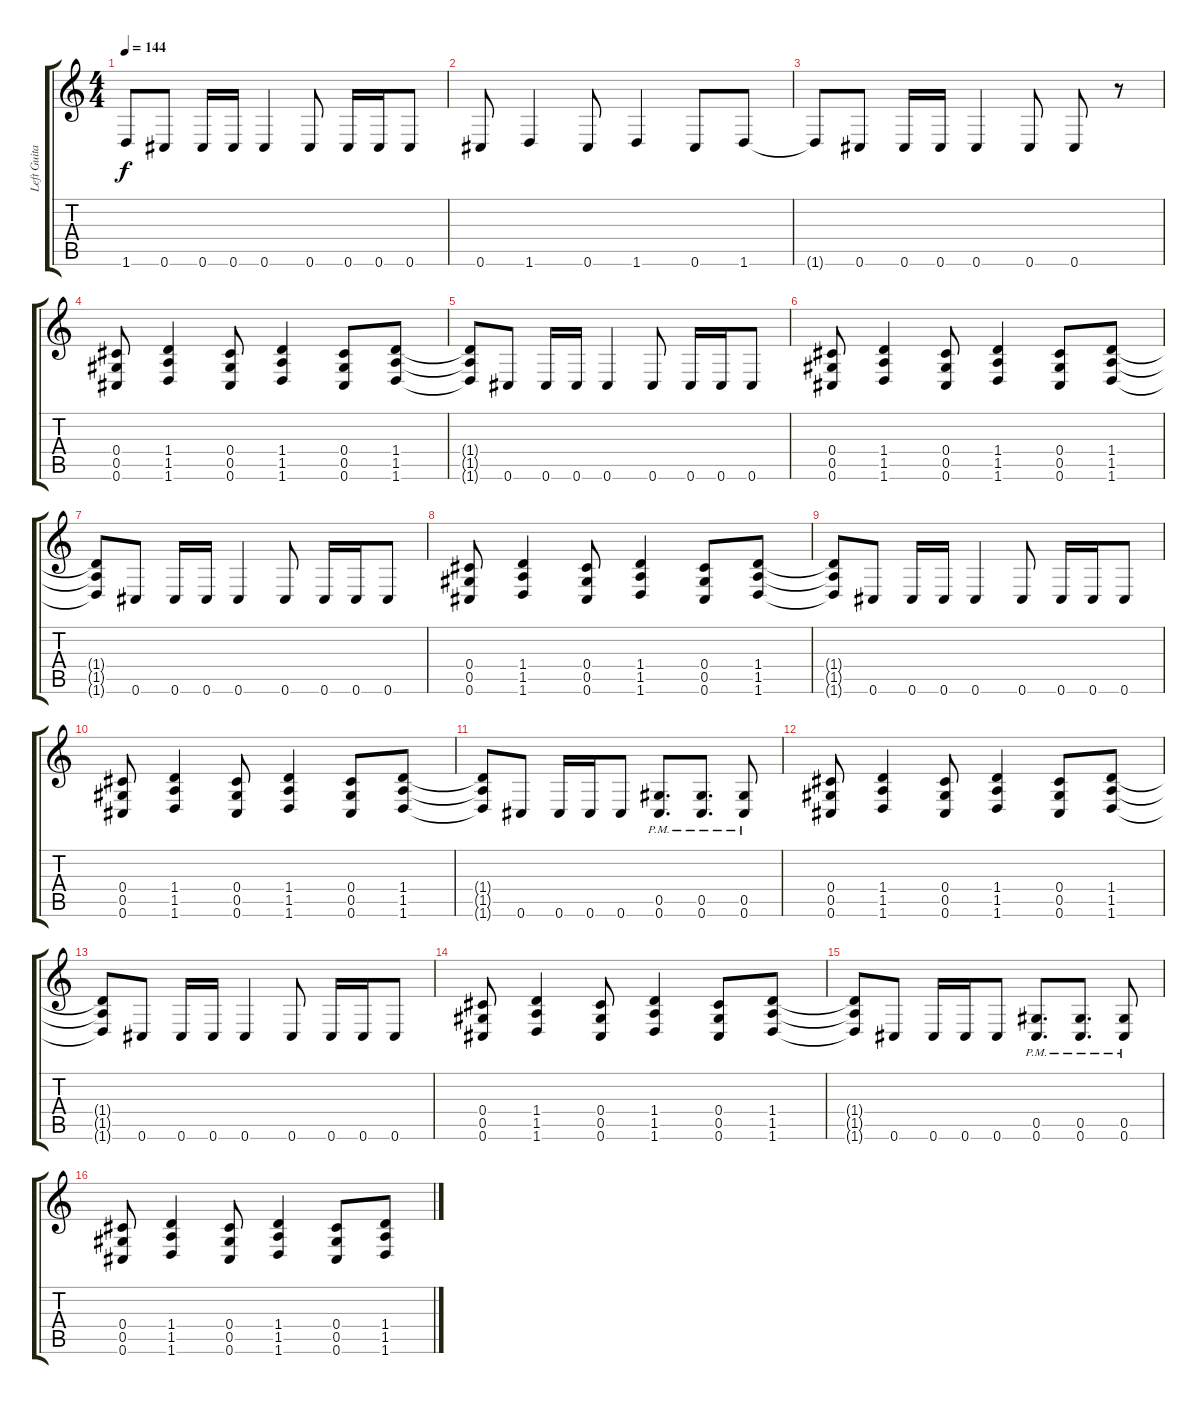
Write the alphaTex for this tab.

\track ("Left Guitar" "Left Guita") {instrument distortionguitar}
\staff {score tabs}
\tuning (Eb4 Bb3 Gb3 Db3 Ab2 Db2) {hide}
\ts (4 4)
\tempo 144
\clef g2
\ks c
1.6{t}.8{dy f} 0.6.8 0.6.16 0.6.16 0.6.4 0.6.8 0.6.16 0.6.16 0.6.8 |
0.6.8 1.6.4 0.6.8 1.6.4 0.6.8 1.6.8 |
1.6{t}.8 0.6.8 0.6.16 0.6.16 0.6.4 0.6.8 0.6.8 r.8 |
(0.4 0.5 0.6).8 (1.4 1.5 1.6).4 (0.4 0.5 0.6).8 (1.4 1.5 1.6).4 (0.4 0.5 0.6).8 (1.4 1.5 1.6).8 |
(1.4{t} 1.5{t} 1.6{t}).8 0.6.8 0.6.16 0.6.16 0.6.4 0.6.8 0.6.16 0.6.16 0.6.8 |
(0.4 0.5 0.6).8 (1.4 1.5 1.6).4 (0.4 0.5 0.6).8 (1.4 1.5 1.6).4 (0.4 0.5 0.6).8 (1.4 1.5 1.6).8 |
(1.4{t} 1.5{t} 1.6{t}).8 0.6.8 0.6.16 0.6.16 0.6.4 0.6.8 0.6.16 0.6.16 0.6.8 |
(0.4 0.5 0.6).8 (1.4 1.5 1.6).4 (0.4 0.5 0.6).8 (1.4 1.5 1.6).4 (0.4 0.5 0.6).8 (1.4 1.5 1.6).8 |
(1.4{t} 1.5{t} 1.6{t}).8 0.6.8 0.6.16 0.6.16 0.6.4 0.6.8 0.6.16 0.6.16 0.6.8 |
(0.4 0.5 0.6).8 (1.4 1.5 1.6).4 (0.4 0.5 0.6).8 (1.4 1.5 1.6).4 (0.4 0.5 0.6).8 (1.4 1.5 1.6).8 |
(1.4{t} 1.5{t} 1.6{t}).8 0.6.8 0.6.16 0.6.16 0.6.8 (0.5{pm} 0.6{pm}).8{d} (0.5{pm} 0.6{pm}).8{d} (0.5{pm} 0.6{pm}).8 |
(0.4 0.5 0.6).8 (1.4 1.5 1.6).4 (0.4 0.5 0.6).8 (1.4 1.5 1.6).4 (0.4 0.5 0.6).8 (1.4 1.5 1.6).8 |
(1.4{t} 1.5{t} 1.6{t}).8 0.6.8 0.6.16 0.6.16 0.6.4 0.6.8 0.6.16 0.6.16 0.6.8 |
(0.4 0.5 0.6).8 (1.4 1.5 1.6).4 (0.4 0.5 0.6).8 (1.4 1.5 1.6).4 (0.4 0.5 0.6).8 (1.4 1.5 1.6).8 |
(1.4{t} 1.5{t} 1.6{t}).8 0.6.8 0.6.16 0.6.16 0.6.8 (0.5{pm} 0.6{pm}).8{d} (0.5{pm} 0.6{pm}).8{d} (0.5{pm} 0.6{pm}).8 |
(0.4 0.5 0.6).8 (1.4 1.5 1.6).4 (0.4 0.5 0.6).8 (1.4 1.5 1.6).4 (0.4 0.5 0.6).8 (1.4 1.5 1.6).8
